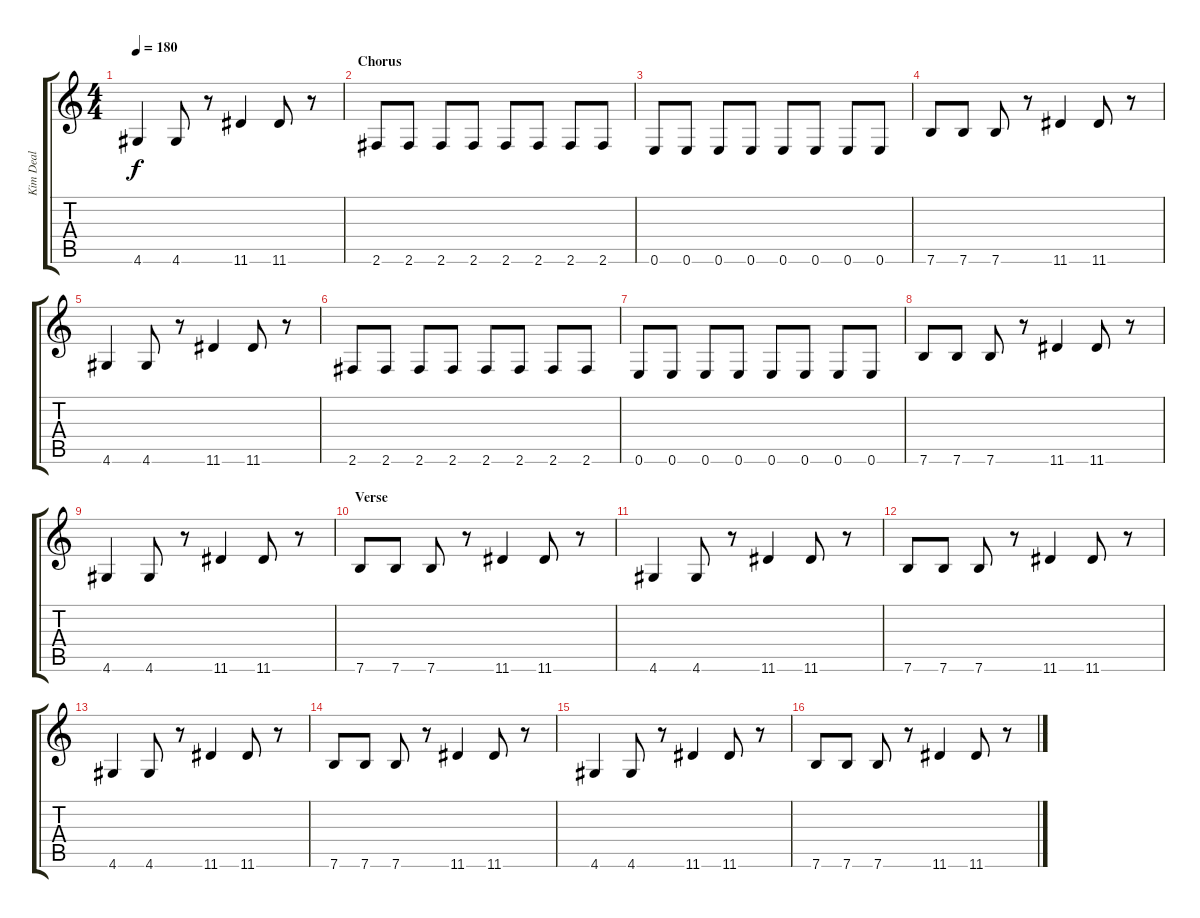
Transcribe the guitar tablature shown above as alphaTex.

\track ("Kim Deal" "Kim Deal") {instrument electricbasspick}
\staff {score tabs}
\tuning (E4 B3 G3 D3 A2 E2) {hide}
\ts (4 4)
\tempo 180
\clef g2
\ks c
4.6.4{dy f} 4.6.8 r.8 11.6.4 11.6.8 r.8 |
\section ("" "Chorus")
2.6.8 2.6.8 2.6.8 2.6.8 2.6.8 2.6.8 2.6.8 2.6.8 |
0.6.8 0.6.8 0.6.8 0.6.8 0.6.8 0.6.8 0.6.8 0.6.8 |
7.6.8 7.6.8 7.6.8 r.8 11.6.4 11.6.8 r.8 |
4.6.4 4.6.8 r.8 11.6.4 11.6.8 r.8 |
2.6.8 2.6.8 2.6.8 2.6.8 2.6.8 2.6.8 2.6.8 2.6.8 |
0.6.8 0.6.8 0.6.8 0.6.8 0.6.8 0.6.8 0.6.8 0.6.8 |
7.6.8 7.6.8 7.6.8 r.8 11.6.4 11.6.8 r.8 |
4.6.4 4.6.8 r.8 11.6.4 11.6.8 r.8 |
\section ("" "Verse")
7.6.8 7.6.8 7.6.8 r.8 11.6.4 11.6.8 r.8 |
4.6.4 4.6.8 r.8 11.6.4 11.6.8 r.8 |
7.6.8 7.6.8 7.6.8 r.8 11.6.4 11.6.8 r.8 |
4.6.4 4.6.8 r.8 11.6.4 11.6.8 r.8 |
7.6.8 7.6.8 7.6.8 r.8 11.6.4 11.6.8 r.8 |
4.6.4 4.6.8 r.8 11.6.4 11.6.8 r.8 |
7.6.8 7.6.8 7.6.8 r.8 11.6.4 11.6.8 r.8
